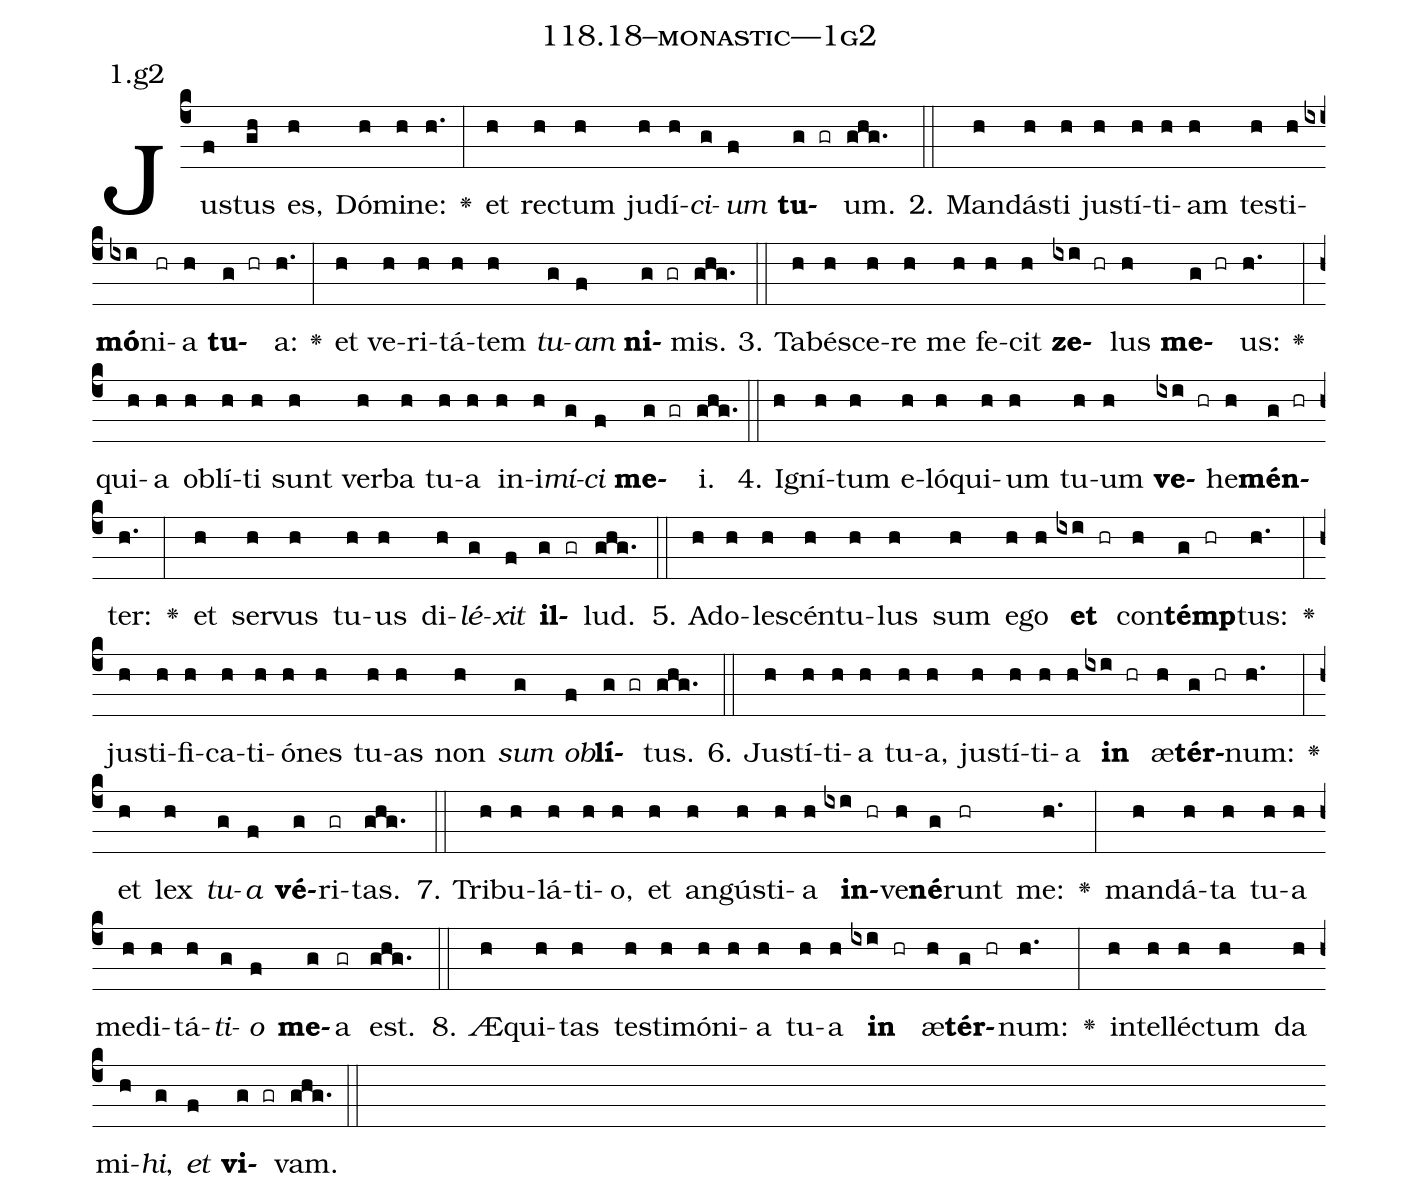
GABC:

name: 118.18--monastic---1g2;
annotation: 1.g2;
%%
(c4)Jus(f)tus(gh) es,(h) Dó(h)mi(h)ne:(h.) <v>\greheightstar</v>(:) et(h) rec(h)tum(h) ju(h)dí(h)<i>ci</i>(g)<i>um</i>(f) <b>tu</b>(g gr)um.(ghg.) (::)
2. Man(h)dás(h)ti(h) jus(h)tí(h)ti(h)am(h) tes(h)ti(h)<b>mó</b>(ixi)ni(hr)a(h) <b>tu</b>(g hr)a:(h.) <v>\greheightstar</v>(:) et(h) ve(h)ri(h)tá(h)tem(h) <i>tu</i>(g)<i>am</i>(f) <b>ni</b>(g gr)mis.(ghg.) (::)
3. Ta(h)bé(h)sce(h)re(h) me(h) fe(h)cit(h) <b>ze</b>(ixi hr)lus(h) <b>me</b>(g hr)us:(h.) <v>\greheightstar</v>(:) qui(h)a(h) ob(h)lí(h)ti(h) sunt(h) ver(h)ba(h) tu(h)a(h) in(h)i(h)<i>mí</i>(g)<i>ci</i>(f) <b>me</b>(g gr)i.(ghg.) (::)
4. I(h)gní(h)tum(h) e(h)ló(h)qui(h)um(h) tu(h)um(h) <b>ve</b>(ixi hr)he(h)<b>mén</b>(g hr)ter:(h.) <v>\greheightstar</v>(:) et(h) ser(h)vus(h) tu(h)us(h) di(h)<i>lé</i>(g)<i>xit</i>(f) <b>il</b>(g gr)lud.(ghg.) (::)
5. Ad(h)o(h)le(h)scén(h)tu(h)lus(h) sum(h) e(h)go(h) <b>et</b>(ixi hr) con(h)<b>témp</b>(g hr)tus:(h.) <v>\greheightstar</v>(:) jus(h)ti(h)fi(h)ca(h)ti(h)ó(h)nes(h) tu(h)as(h) non(h) <i>sum</i>(g) <i>ob</i>(f)<b>lí</b>(g gr)tus.(ghg.) (::)
6. Jus(h)tí(h)ti(h)a(h) tu(h)a,(h) jus(h)tí(h)ti(h)a(h) <b>in</b>(ixi hr) æ(h)<b>tér</b>(g hr)num:(h.) <v>\greheightstar</v>(:) et(h) lex(h) <i>tu</i>(g)<i>a</i>(f) <b>vé</b>(g)ri(gr)tas.(ghg.) (::)
7. Tri(h)bu(h)lá(h)ti(h)o,(h) et(h) an(h)gús(h)ti(h)a(h) <b>in</b>(ixi hr)ve(h)<b>né</b>(g)runt(hr) me:(h.) <v>\greheightstar</v>(:) man(h)dá(h)ta(h) tu(h)a(h) me(h)di(h)tá(h)<i>ti</i>(g)<i>o</i>(f) <b>me</b>(g)a(gr) est.(ghg.) (::)
8. Æ(h)qui(h)tas(h) tes(h)ti(h)mó(h)ni(h)a(h) tu(h)a(h) <b>in</b>(ixi hr) æ(h)<b>tér</b>(g hr)num:(h.) <v>\greheightstar</v>(:) in(h)tel(h)léc(h)tum(h) da(h) mi(h)<i>hi</i>,(g) <i>et</i>(f) <b>vi</b>(g gr)vam.(ghg.) (::)
